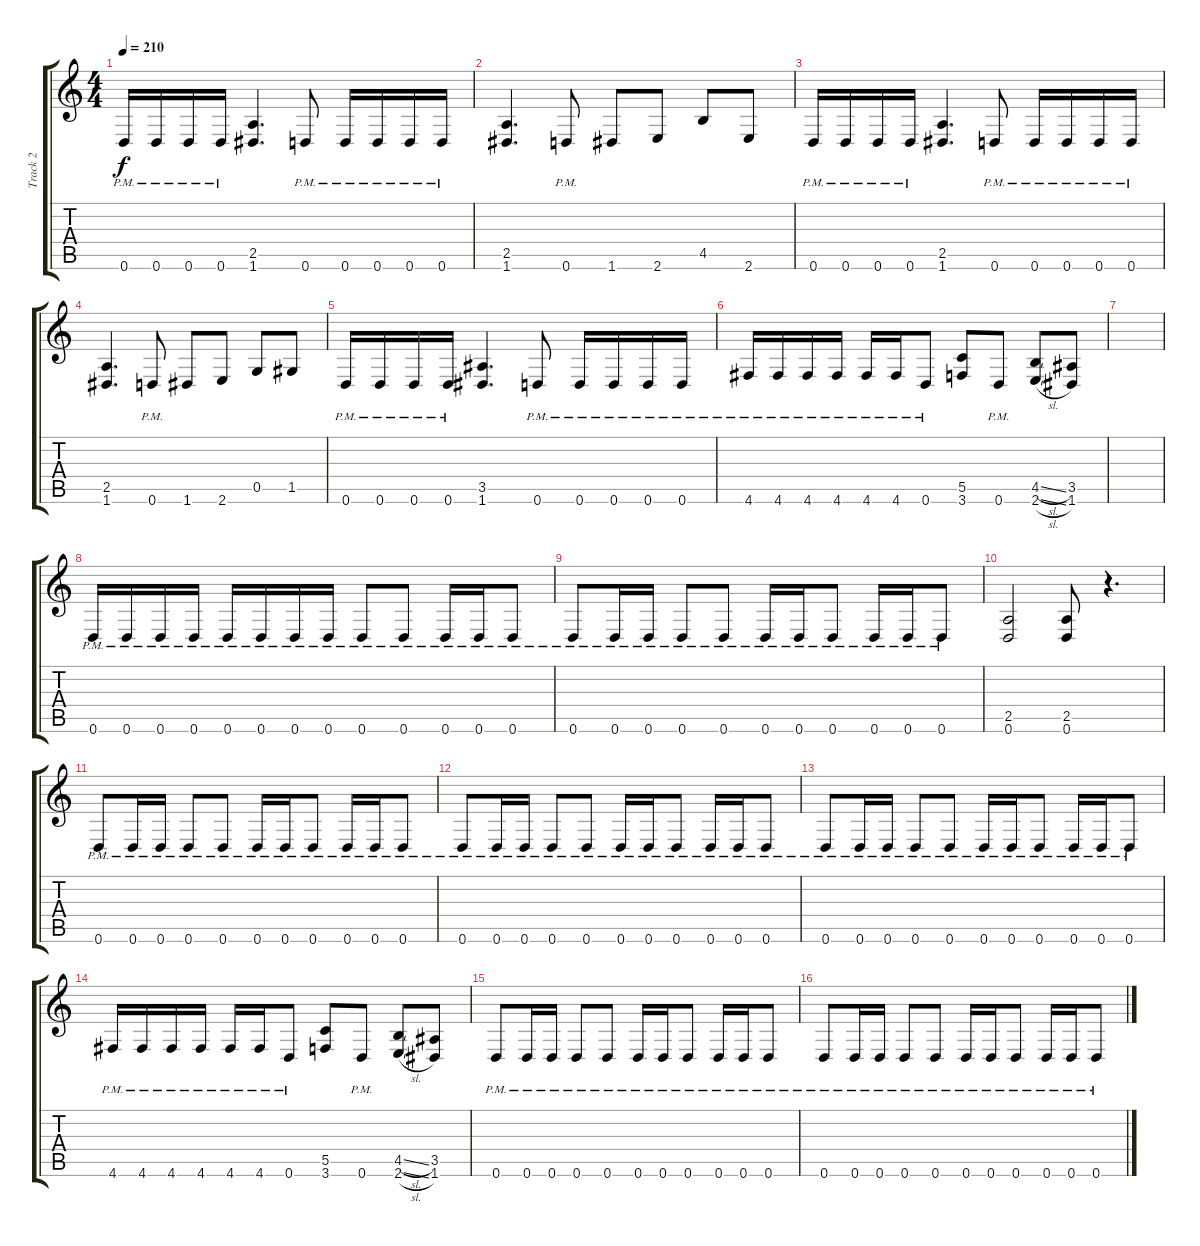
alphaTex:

\track ("Track 2" "Track 2") {instrument overdrivenguitar}
\staff {score tabs}
\tuning (D4 A3 F3 C3 G2 D2) {hide}
\ts (4 4)
\tempo 210
\clef g2
\ks c
0.6{pm}.16{dy f} 0.6{pm}.16 0.6{pm}.16 0.6{pm}.16 (2.5 1.6).4{d} 0.6{pm}.8 0.6{pm}.16 0.6{pm}.16 0.6{pm}.16 0.6{pm}.16 |
(2.5 1.6).4{d} 0.6{pm}.8 1.6.8 2.6.8 4.5.8 2.6.8 |
0.6{pm}.16 0.6{pm}.16 0.6{pm}.16 0.6{pm}.16 (2.5 1.6).4{d} 0.6{pm}.8 0.6{pm}.16 0.6{pm}.16 0.6{pm}.16 0.6{pm}.16 |
(2.5 1.6).4{d} 0.6{pm}.8 1.6.8 2.6.8 0.5.8 1.5.8 |
0.6{pm}.16 0.6{pm}.16 0.6{pm}.16 0.6{pm}.16 (3.5 1.6).4{d} 0.6{pm}.8 0.6{pm}.16 0.6{pm}.16 0.6{pm}.16 0.6{pm}.16 |
4.6{pm}.16 4.6{pm}.16 4.6{pm}.16 4.6{pm}.16 4.6{pm}.16 4.6{pm}.16 0.6{pm}.8 (5.5 3.6).8 0.6{pm}.8 (4.5{sl} 2.6{sl}).8 (3.5 1.6).8 |
|
0.6{pm}.16 0.6{pm}.16 0.6{pm}.16 0.6{pm}.16 0.6{pm}.16 0.6{pm}.16 0.6{pm}.16 0.6{pm}.16 0.6{pm}.8 0.6{pm}.8 0.6{pm}.16 0.6{pm}.16 0.6{pm}.8 |
0.6{pm}.8 0.6{pm}.16 0.6{pm}.16 0.6{pm}.8 0.6{pm}.8 0.6{pm}.16 0.6{pm}.16 0.6{pm}.8 0.6{pm}.16 0.6{pm}.16 0.6{pm}.8 |
(2.5 0.6).2 (2.5 0.6).8 r.4{d} |
0.6{pm}.8 0.6{pm}.16 0.6{pm}.16 0.6{pm}.8 0.6{pm}.8 0.6{pm}.16 0.6{pm}.16 0.6{pm}.8 0.6{pm}.16 0.6{pm}.16 0.6{pm}.8 |
0.6{pm}.8 0.6{pm}.16 0.6{pm}.16 0.6{pm}.8 0.6{pm}.8 0.6{pm}.16 0.6{pm}.16 0.6{pm}.8 0.6{pm}.16 0.6{pm}.16 0.6{pm}.8 |
0.6{pm}.8 0.6{pm}.16 0.6{pm}.16 0.6{pm}.8 0.6{pm}.8 0.6{pm}.16 0.6{pm}.16 0.6{pm}.8 0.6{pm}.16 0.6{pm}.16 0.6{pm}.8 |
4.6{pm}.16 4.6{pm}.16 4.6{pm}.16 4.6{pm}.16 4.6{pm}.16 4.6{pm}.16 0.6{pm}.8 (5.5 3.6).8 0.6{pm}.8 (4.5{sl} 2.6{sl}).8 (3.5 1.6).8 |
0.6{pm}.8 0.6{pm}.16 0.6{pm}.16 0.6{pm}.8 0.6{pm}.8 0.6{pm}.16 0.6{pm}.16 0.6{pm}.8 0.6{pm}.16 0.6{pm}.16 0.6{pm}.8 |
0.6{pm}.8 0.6{pm}.16 0.6{pm}.16 0.6{pm}.8 0.6{pm}.8 0.6{pm}.16 0.6{pm}.16 0.6{pm}.8 0.6{pm}.16 0.6{pm}.16 0.6{pm}.8
